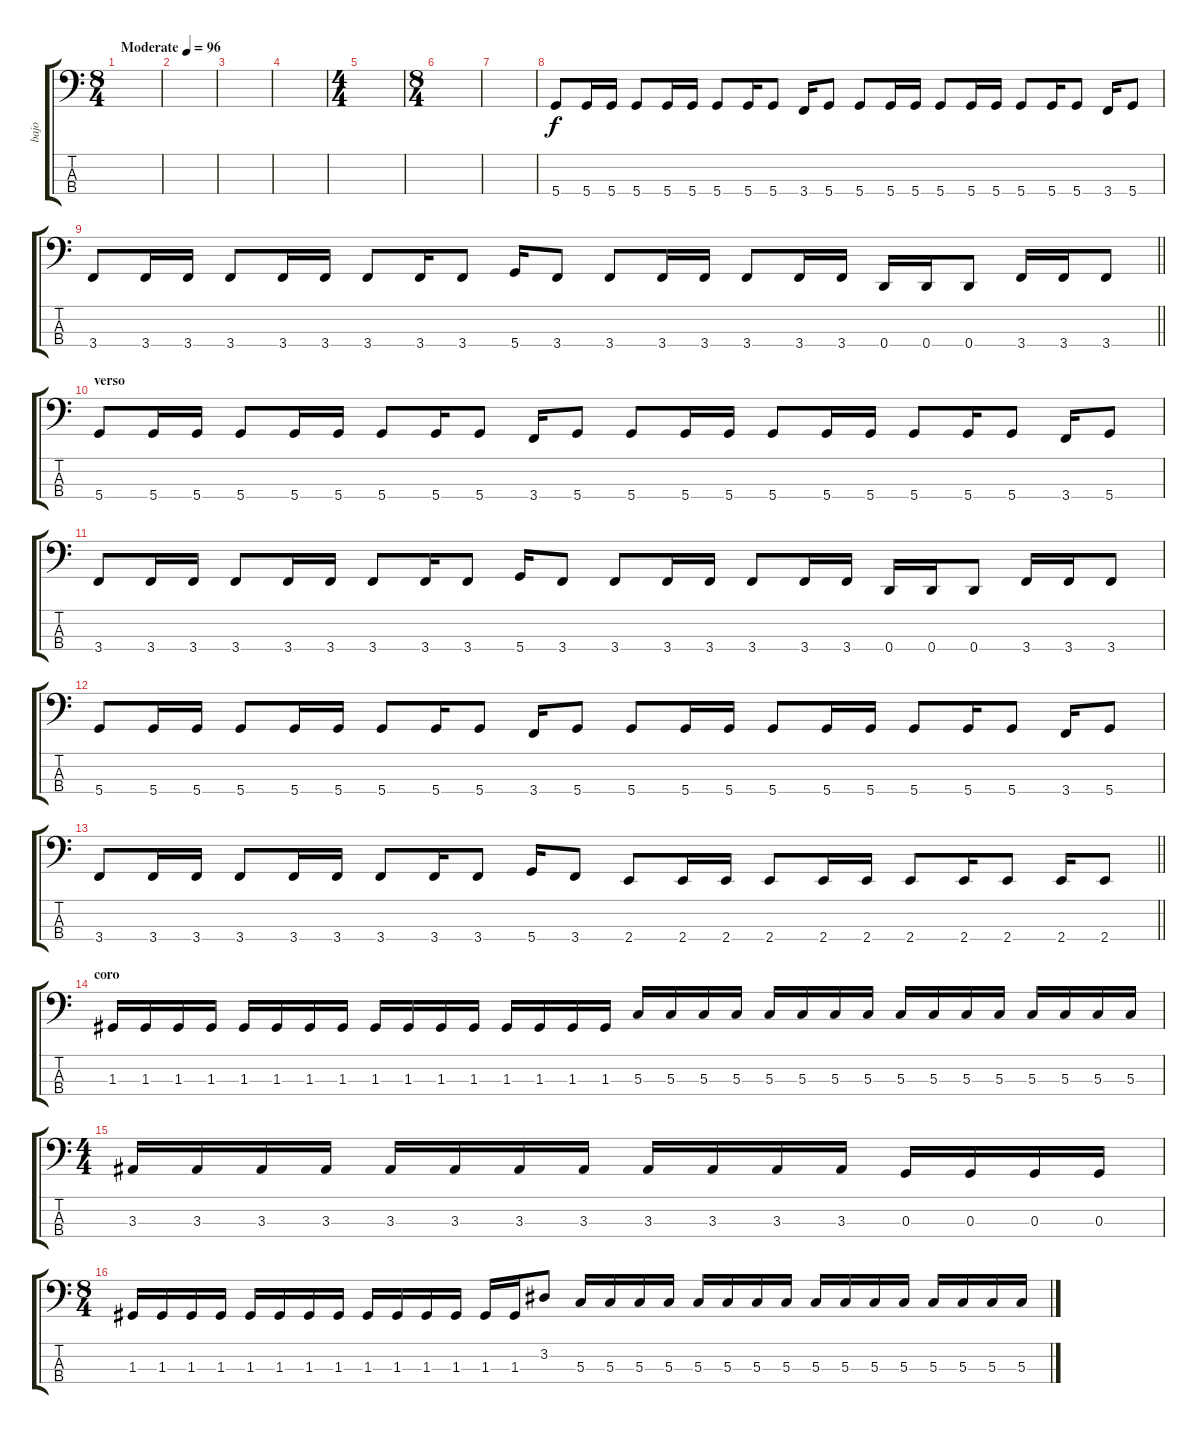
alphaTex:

\track ("bajo" "bajo") {instrument electricbassfinger}
\staff {score tabs}
\tuning (F2 C2 G1 D1) {hide}
\ts (8 4)
\tempo (96 "Moderate")
\clef f4
\ks c
|
|
|
|
\ts (4 4)
|
\ts (8 4)
|
|
5.4.8 5.4.16 5.4.16 5.4.8 5.4.16 5.4.16 5.4.8 5.4.16 5.4.8 3.4.16 5.4.8 5.4.8 5.4.16 5.4.16 5.4.8 5.4.16 5.4.16 5.4.8 5.4.16 5.4.8 3.4.16 5.4.8 |
\barLineRight lightlight
3.4.8 3.4.16 3.4.16 3.4.8 3.4.16 3.4.16 3.4.8 3.4.16 3.4.8 5.4.16 3.4.8 3.4.8 3.4.16 3.4.16 3.4.8 3.4.16 3.4.16 0.4.16 0.4.16 0.4.8 3.4.16 3.4.16 3.4.8 |
\section ("" "verso")
5.4.8 5.4.16 5.4.16 5.4.8 5.4.16 5.4.16 5.4.8 5.4.16 5.4.8 3.4.16 5.4.8 5.4.8 5.4.16 5.4.16 5.4.8 5.4.16 5.4.16 5.4.8 5.4.16 5.4.8 3.4.16 5.4.8 |
3.4.8 3.4.16 3.4.16 3.4.8 3.4.16 3.4.16 3.4.8 3.4.16 3.4.8 5.4.16 3.4.8 3.4.8 3.4.16 3.4.16 3.4.8 3.4.16 3.4.16 0.4.16 0.4.16 0.4.8 3.4.16 3.4.16 3.4.8 |
5.4.8 5.4.16 5.4.16 5.4.8 5.4.16 5.4.16 5.4.8 5.4.16 5.4.8 3.4.16 5.4.8 5.4.8 5.4.16 5.4.16 5.4.8 5.4.16 5.4.16 5.4.8 5.4.16 5.4.8 3.4.16 5.4.8 |
\barLineRight lightlight
3.4.8 3.4.16 3.4.16 3.4.8 3.4.16 3.4.16 3.4.8 3.4.16 3.4.8 5.4.16 3.4.8 2.4.8 2.4.16 2.4.16 2.4.8 2.4.16 2.4.16 2.4.8 2.4.16 2.4.8 2.4.16 2.4.8 |
\section ("" "coro")
1.3.16 1.3.16 1.3.16 1.3.16 1.3.16 1.3.16 1.3.16 1.3.16 1.3.16 1.3.16 1.3.16 1.3.16 1.3.16 1.3.16 1.3.16 1.3.16 5.3.16 5.3.16 5.3.16 5.3.16 5.3.16 5.3.16 5.3.16 5.3.16 5.3.16 5.3.16 5.3.16 5.3.16 5.3.16 5.3.16 5.3.16 5.3.16 |
\ts (4 4)
3.3.16 3.3.16 3.3.16 3.3.16 3.3.16 3.3.16 3.3.16 3.3.16 3.3.16 3.3.16 3.3.16 3.3.16 0.3.16 0.3.16 0.3.16 0.3.16 |
\ts (8 4)
1.3.16 1.3.16 1.3.16 1.3.16 1.3.16 1.3.16 1.3.16 1.3.16 1.3.16 1.3.16 1.3.16 1.3.16 1.3.16 1.3.16 3.2.8 5.3.16 5.3.16 5.3.16 5.3.16 5.3.16 5.3.16 5.3.16 5.3.16 5.3.16 5.3.16 5.3.16 5.3.16 5.3.16 5.3.16 5.3.16 5.3.16
